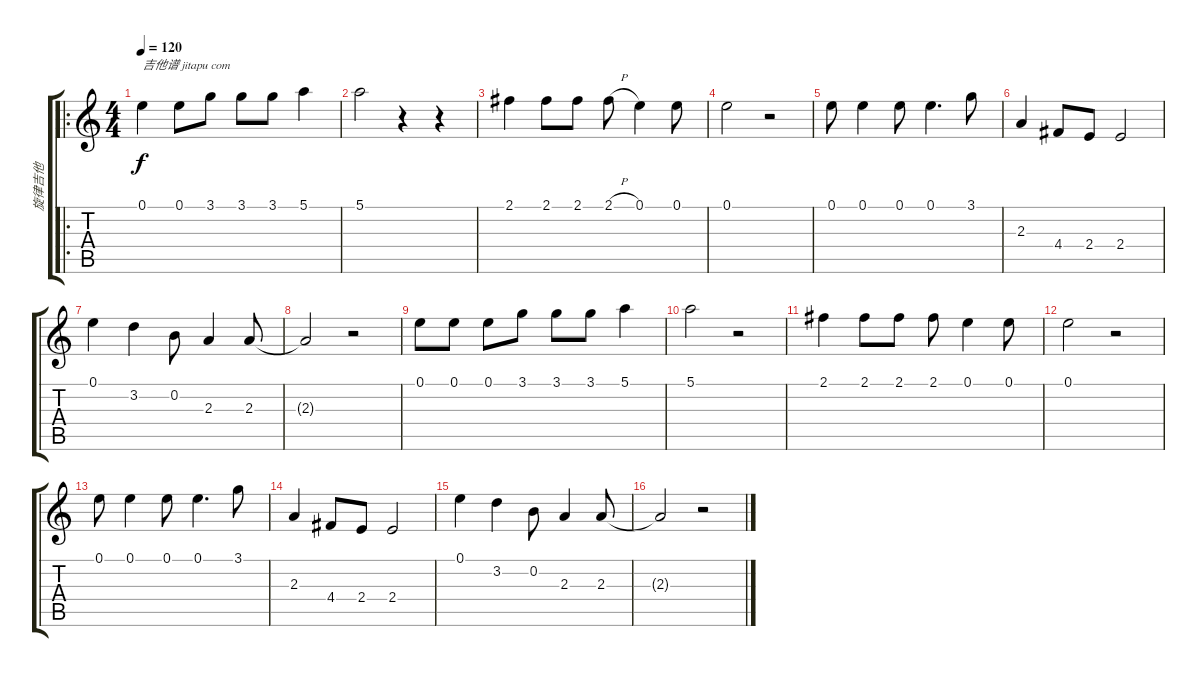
\track ("旋律吉他" "旋律吉他") {instrument fretlessbass}
\staff {score tabs}
\tuning (E4 B3 G3 D3 A2 E2) {hide}
\ro
\ts (4 4)
\tempo 120
\clef g2
\ks c
0.1.4{txt "吉他谱 jitapu com" dy f instrument fretlessbass} 0.1.8 3.1.8 3.1.8 3.1.8 5.1.4 |
5.1.2 r.4 r.4 |
2.1.4 2.1.8 2.1.8 2.1{h}.8 0.1.4 0.1.8 |
0.1.2 r.2 |
0.1.8 0.1.4 0.1.8 0.1.4{d} 3.1.8 |
2.3.4 4.4.8 2.4.8 2.4.2 |
0.1.4 3.2.4 0.2.8 2.3.4 2.3.8 |
2.3{t}.2 r.2 |
0.1.8 0.1.8 0.1.8 3.1.8 3.1.8 3.1.8 5.1.4 |
5.1.2 r.2 |
2.1.4 2.1.8 2.1.8 2.1.8 0.1.4 0.1.8 |
0.1.2 r.2 |
0.1.8 0.1.4 0.1.8 0.1.4{d} 3.1.8 |
2.3.4 4.4.8 2.4.8 2.4.2 |
0.1.4 3.2.4 0.2.8 2.3.4 2.3.8 |
2.3{t}.2 r.2
